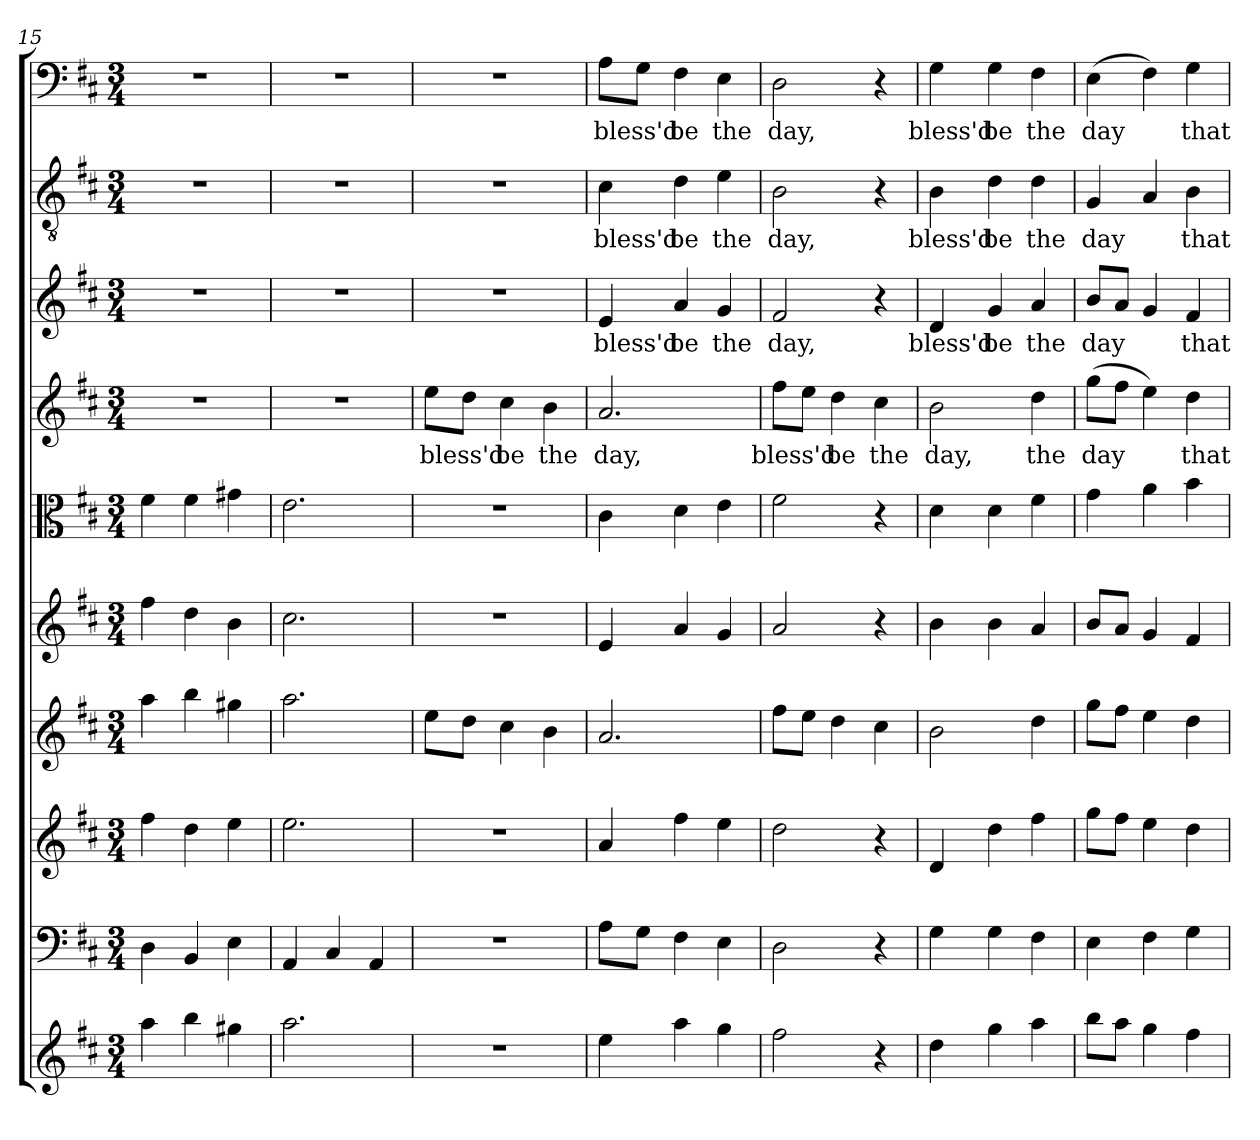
**kern	**kern	**kern	**kern	**kern	**kern	**kern	**text	**kern	**text	**kern	**text	**kern	**text
*part10	*part9	*part8	*part7	*part6	*part5	*part4	*part4	*part3	*part3	*part2	*part2	*part1	*part1
*staff10	*staff9	*staff8	*staff7	*staff6	*staff5	*staff4	*staff4	*staff3	*staff3	*staff2	*staff2	*staff1	*staff1
*clefG2	*clefF4	*clefG2	*clefG2	*clefG2	*clefC3	*clefG2	*	*clefG2	*	*clefGv2	*	*clefF4	*
*k[f#c#]	*k[f#c#]	*k[f#c#]	*k[f#c#]	*k[f#c#]	*k[f#c#]	*k[f#c#]	*	*k[f#c#]	*	*k[f#c#]	*	*k[f#c#]	*
*D:	*D:	*D:	*D:	*D:	*D:	*D:	*	*D:	*	*D:	*	*D:	*
*M3/4	*M3/4	*M3/4	*M3/4	*M3/4	*M3/4	*M3/4	*	*M3/4	*	*M3/4	*	*M3/4	*
=15	=15	=15	=15	=15	=15	=15	=15	=15	=15	=15	=15	=15	=15
4aa\	4D\	4ff#\	4aa\	4ff#\	4f#\	2.r	.	2.r	.	2.r	.	2.r	.
4bb\	4BB/	4dd\	4bb\	4dd\	4f#\	.	.	.	.	.	.	.	.
4gg#X\	4E\	4ee\	4gg#X\	4b\	4g#X\	.	.	.	.	.	.	.	.
=16	=16	=16	=16	=16	=16	=16	=16	=16	=16	=16	=16	=16	=16
2.aa\	4AA/	2.ee\	2.aa\	2.cc#\	2.e\	2.r	.	2.r	.	2.r	.	2.r	.
.	4C#/	.	.	.	.	.	.	.	.	.	.	.	.
.	4AA/	.	.	.	.	.	.	.	.	.	.	.	.
=17	=17	=17	=17	=17	=17	=17	=17	=17	=17	=17	=17	=17	=17
2.r	2.r	2.r	8ee\L	2.r	2.r	8ee\L	bless'd	2.r	.	2.r	.	2.r	.
.	.	.	8dd\J	.	.	8dd\J	.	.	.	.	.	.	.
.	.	.	4cc#\	.	.	4cc#\	be	.	.	.	.	.	.
.	.	.	4b\	.	.	4b\	the	.	.	.	.	.	.
=18	=18	=18	=18	=18	=18	=18	=18	=18	=18	=18	=18	=18	=18
4ee\	8A\L	4a/	2.a/	4e/	4c#\	2.a/	day,	4e/	bless'd	4c#\	bless'd	8A\L	bless'd
.	8G\J	.	.	.	.	.	.	.	.	.	.	8G\J	.
4aa\	4F#\	4ff#\	.	4a/	4d\	.	.	4a/	be	4d\	be	4F#\	be
4gg\	4E\	4ee\	.	4g/	4e\	.	.	4g/	the	4e\	the	4E\	the
=19	=19	=19	=19	=19	=19	=19	=19	=19	=19	=19	=19	=19	=19
2ff#\	2D\	2dd\	8ff#\L	2a/	2f#\	8ff#\L	bless'd	2f#/	day,	2B\	day,	2D\	day,
.	.	.	8ee\J	.	.	8ee\J	.	.	.	.	.	.	.
.	.	.	4dd\	.	.	4dd\	be	.	.	.	.	.	.
4r	4r	4r	4cc#\	4r	4r	4cc#\	the	4r	.	4r	.	4r	.
=20	=20	=20	=20	=20	=20	=20	=20	=20	=20	=20	=20	=20	=20
4dd\	4G\	4d/	2b\	4b\	4d\	2b\	day,	4d/	bless'd	4B\	bless'd	4G\	bless'd
4gg\	4G\	4dd\	.	4b\	4d\	.	.	4g/	be	4d\	be	4G\	be
4aa\	4F#\	4ff#\	4dd\	4a/	4f#\	4dd\	the	4a/	the	4d\	the	4F#\	the
=21	=21	=21	=21	=21	=21	=21	=21	=21	=21	=21	=21	=21	=21
8bb\L	4E\	8gg\L	8gg\L	8b/L	4g\	(8gg\L	day	8b/L	day	4G/	day	(4E\	day
8aa\J	.	8ff#\J	8ff#\J	8a/J	.	8ff#\J	.	8a/J	.	.	.	.	.
4gg\	4F#\	4ee\	4ee\	4g/	4a\	4ee\)	.	4g/	.	4A/	.	4F#\)	.
4ff#\	4G\	4dd\	4dd\	4f#/	4b\	4dd\	that	4f#/	that	4B\	that	4G\	that
=	=	=	=	=	=	=	=	=	=	=	=	=	=
*-	*-	*-	*-	*-	*-	*-	*-	*-	*-	*-	*-	*-	*-
